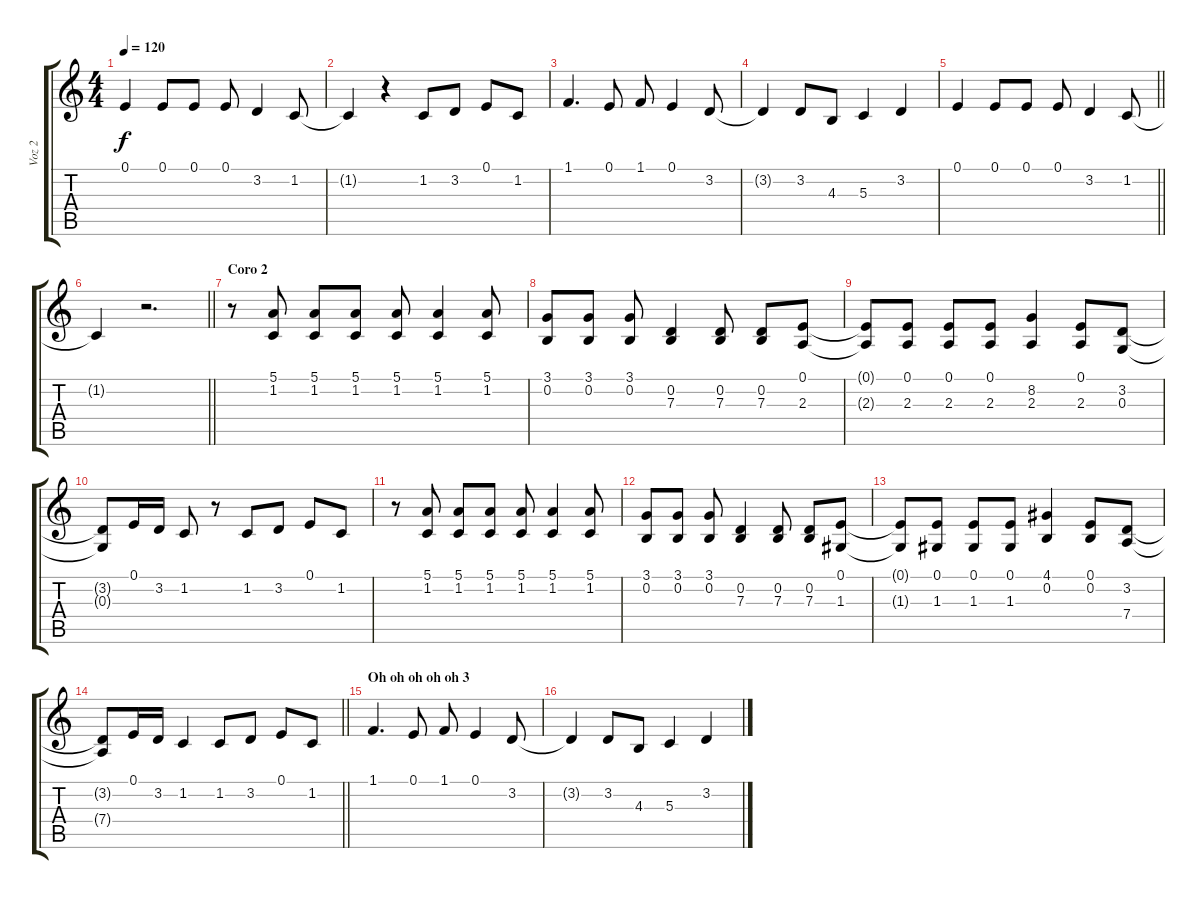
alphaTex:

\track ("Voz 2" "Voz 2") {instrument clarinet}
\staff {score tabs}
\tuning (E4 B3 G3 D3 A2 E2) {hide}
\ts (4 4)
\tempo 120
\clef g2
\ks c
0.1.4{dy f} 0.1.8 0.1.8 0.1.8 3.2.4 1.2.8 |
1.2{t}.4 r.4 1.2.8 3.2.8 0.1.8 1.2.8 |
1.1.4{d} 0.1.8 1.1.8 0.1.4 3.2.8 |
3.2{t}.4 3.2.8 4.3.8 5.3.4 3.2.4 |
\barLineRight lightlight
0.1.4 0.1.8 0.1.8 0.1.8 3.2.4 1.2.8 |
\barLineRight lightlight
1.2{t}.4 r.2{d} |
\section ("" "Coro 2")
r.8 (5.1 1.2).8 (5.1 1.2).8 (5.1 1.2).8 (5.1 1.2).8 (5.1 1.2).4 (5.1 1.2).8 |
(3.1 0.2).8 (3.1 0.2).8 (3.1 0.2).8 (0.2 7.3).4 (0.2 7.3).8 (0.2 7.3).8 (0.1 2.3).8 |
(0.1{t} 2.3{t}).8 (0.1 2.3).8 (0.1 2.3).8 (0.1 2.3).8 (8.2 2.3).4 (0.1 2.3).8 (3.2 0.3).8 |
(3.2{t} 0.3{t}).8 0.1.16 3.2.16 1.2.8 r.8 1.2.8 3.2.8 0.1.8 1.2.8 |
r.8 (5.1 1.2).8 (5.1 1.2).8 (5.1 1.2).8 (5.1 1.2).8 (5.1 1.2).4 (5.1 1.2).8 |
(3.1 0.2).8 (3.1 0.2).8 (3.1 0.2).8 (0.2 7.3).4 (0.2 7.3).8 (0.2 7.3).8 (0.1 1.3).8 |
(0.1{t} 1.3{t}).8 (0.1 1.3).8 (0.1 1.3).8 (0.1 1.3).8 (4.1 0.2).4 (0.1 0.2).8 (3.2 7.4).8 |
\barLineRight lightlight
(3.2{t} 7.4{t}).8 0.1.16 3.2.16 1.2.4 1.2.8 3.2.8 0.1.8 1.2.8 |
\section ("" "Oh oh oh oh oh 3")
1.1.4{d} 0.1.8 1.1.8 0.1.4 3.2.8 |
3.2{t}.4 3.2.8 4.3.8 5.3.4 3.2.4
